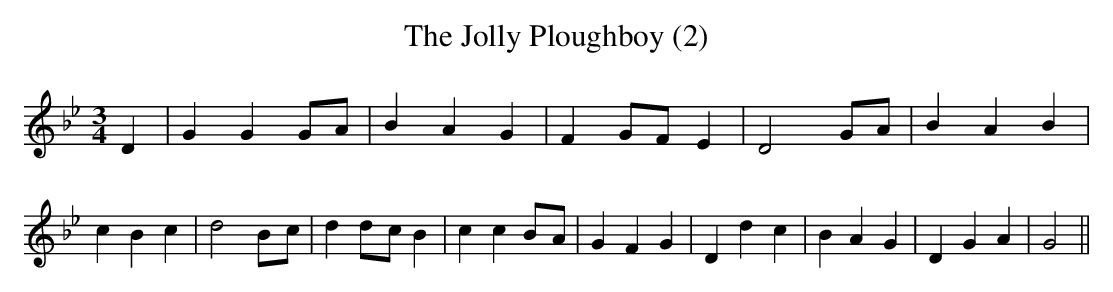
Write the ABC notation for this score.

X:1
T:The Jolly Ploughboy (2)
M:3/4
L:1/4
K:Bb
 D| G G G/2A/2| B A G| FG/2-F/2 E| D2 G/2A/2| B A B| c B c| d2B/2-c/2|\
 dd/2-c/2 B| c cB/2-A/2| G F G| D d c| B A G| D G A| G2||
